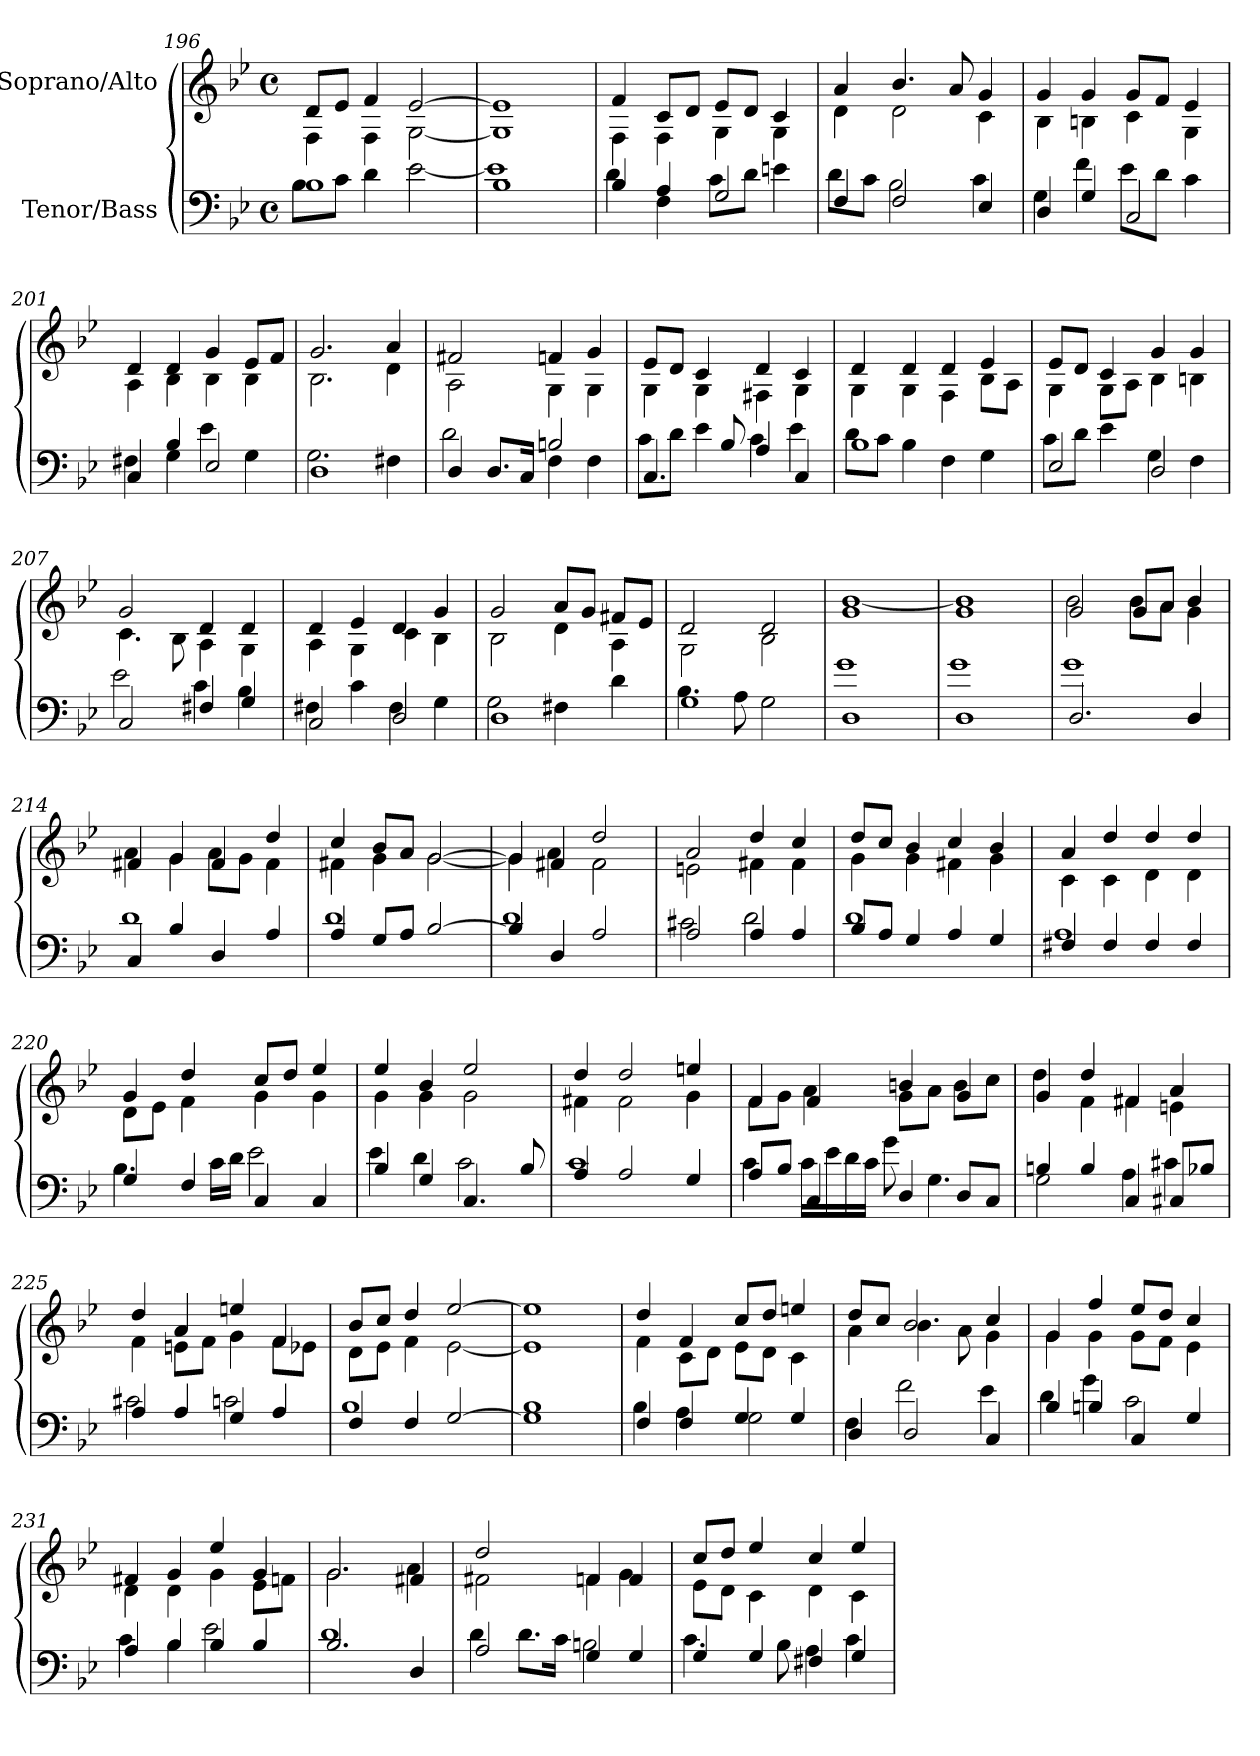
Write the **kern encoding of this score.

**kern	**kern
*part2	*part1
*staff2	*staff1
*I"Tenor/Bass	*I"Soprano/Alto
*clefF4	*clefG2
*k[b-e-]	*k[b-e-]
*B-:	*B-:
*M4/4	*M4/4
*met(c)	*met(c)
=196	=196
*^	*^
1B-	8B-\L	8d/L	4F\
.	8c\J	8e-/J	.
.	4d\	4f/	4F\
.	[2e-\	[2e-/	[2G\
=197	=197	=197	=197
1B-	1e-]	1e-]	1G]
=198	=198	=198	=198
4B-/	4d\	4f/	4F\
4A/	4F\	8c/L	4F\
.	.	8d/J	.
2G/	8c\L	8e-/L	4G\
.	8d\J	8d/J	.
.	4en\	4c/	4G\
!!LO:LB:g=z	!!
=199	=199	=199	=199
4F/	8d\L	4a/	4d\
.	8c\J	.	.
2F/	2B-\	4.b-/	2d\
.	.	8a/	.
4E-/	4c\	4g/	4c\
=200	=200	=200	=200
4D/	4G\	4g/	4B-\
4G/	4f\	4g/	4Bn\
2C/	8e-\L	8g/L	4c\
.	8d\J	8f/J	.
.	4c\	4e-/	4G\
=201	=201	=201	=201
4C/	4F#X\	4d/	4A\
4B-/	4G\	4d/	4B-\
2E-/	4e-\	4g/	4B-\
.	4G\	8e-/L	4B-\
.	.	8f/J	.
=202	=202	=202	=202
1D	2.G\	2.g/	2.B-\
.	4F#X\	4a/	4d\
=203	=203	=203	=203
4D/	2d\	2f#X/	2A\
8.D/L	.	.	.
16C/Jk	.	.	.
2Bn/	4F\	4fn/	4G\
.	4F\	4g/	4G\
=204	=204	=204	=204
4.C/	8c\L	8e-/L	4G\
.	8d\J	8d/J	.
.	4e-\	4c/	4G\
8B-/	.	.	.
4A/	4c\	4d/	4F#X\
4C/	4e-\	4c/	4G\
!!LO:LB:g=z	!!
=205	=205	=205	=205
1B-	8d\L	4d/	4G\
.	8c\J	.	.
.	4B-\	4d/	4G\
.	4F\	4d/	4F\
.	4G\	4e-/	8B-\L
.	.	.	8A\J
=206	=206	=206	=206
2E-/	8c\L	8e-/L	4G\
.	8d\J	8d/J	.
.	4e-\	4c/	8G\L
.	.	.	8A\J
2D/	4G\	4g/	4B-\
.	4F\	4g/	4Bn\
=207	=207	=207	=207
2C/	2e-\	2g/	4.c\
.	.	.	8B-\
4F#X/	4c\	4d/	4A\
4G/	4B-\	4d/	4G\
=208	=208	=208	=208
2C/	4F#X\	4d/	4A\
.	4c\	4e-/	4G\
2D/	4F#\	4d/	4c\
.	4G\	4g/	4B-\
=209	=209	=209	=209
1D	2G\	2g/	2B-\
.	4F#X\	8a/L	4d\
.	.	8g/J	.
.	4d\	8f#X/L	4A\
.	.	8e-/J	.
!!LO:LB:g=z	!!
=210	=210	=210	=210
1G	4.B-\	2d/	2G\
.	8A\	.	.
.	2G\	2d/	2B-\
=211	=211	=211	=211
1D	1g	1g	[1b-
=212	=212	=212	=212
1D	1g	1g	1b-]
=213	=213	=213	=213
2.D/	1g	2g/	2b-\
.	.	8g/L	8b-\L
.	.	8a/J	8a\J
4D/	.	4b-/	4g\
=214	=214	=214	=214
4C/	1d	4f#X/	4a\
4B-/	.	4g/	4g\
4D/	.	4f#/	8a\L
.	.	.	8g\J
4A/	.	4dd/	4f#\
=215	=215	=215	=215
4A/	1d	4cc/	4f#X\
8G/L	.	8b-/L	4g\
8A/J	.	8a/J	.
[2B-/	.	[2g/	[2g\
=216	=216	=216	=216
4B-/]	1d	4g/]	4g\]
4D/	.	4f#X/	4a\
2A/	.	2dd/	2f#\
=217	=217	=217	=217
2A/	2c#X\	2a/	2en\
4A/	2d\	4dd/	4f#X\
4A/	.	4cc/	4f#\
!!LO:LB:g=z	!!
=218	=218	=218	=218
8B-/L	1d	8dd/L	4g\
8A/J	.	8cc/J	.
4G/	.	4b-/	4g\
4A/	.	4cc/	4f#X\
4G/	.	4b-/	4g\
=219	=219	=219	=219
4F#X/	1A	4a/	4c\
4F#/	.	4dd/	4c\
4F#/	.	4dd/	4d\
4F#/	.	4dd/	4d\
=220	=220	=220	=220
4G/	4.B-\	4g/	8d\L
.	.	.	8e-\J
4F/	.	4dd/	4f\
.	16c\LL	.	.
.	16d\JJ	.	.
4C/	2e-\	8cc/L	4g\
.	.	8dd/J	.
4C/	.	4ee-/	4g\
=221	=221	=221	=221
4B-/	4e-\	4ee-/	4g\
4G/	4d\	4b-/	4g\
4.C/	2c\	2ee-/	2g\
8B-/	.	.	.
=222	=222	=222	=222
4A/	1c	4dd/	4f#X\
2A/	.	2dd/	2f#\
4G/	.	4een/	4g\
!!LO:PB:g=z	!!
=223	=223	=223	=223
8A/L	4c\	4f/	8f\L
8B-/J	.	.	8g\J
4C/	16c\LL	4f/	4a\
.	16e-\	.	.
.	16d\	.	.
.	16c\JJ	.	.
4D/	8g\	4bn/	8g\L
.	4.G\	.	8a\J
8D/L	.	4g/	8b\L
8C/J	.	.	8cc\J
=224	=224	=224	=224
4Bn/	2G\	4g/	4dd\
4B/	.	4dd/	4f\
4C/	4A\	4f#X/	4f#\
8C#X/L	4c#X\	4a/	4en\
8B-X/J	.	.	.
=225	=225	=225	=225
4A/	2c#X\	4dd/	4f\
4A/	.	4a/	8en\L
.	.	.	8f\J
4G/	2cn\	4een/	4g\
4A/	.	4f/	8f\L
.	.	.	8e-X\J
=226	=226	=226	=226
4F/	1B-	8b-/L	8d\L
.	.	8cc/J	8e-\J
4F/	.	4dd/	4f\
[2G/	.	[2ee-/	[2e-\
=227	=227	=227	=227
1G]	1B-	1ee-]	1e-]
!!LO:LB:g=z	!!
=228	=228	=228	=228
4F/	4B-\	4dd/	4f\
4F/	4A\	4f/	8c\L
.	.	.	8d\J
4G/	2G\	8cc/L	8e-\L
.	.	8dd/J	8d\J
4G/	.	4een/	4c\
=229	=229	=229	=229
4D/	4F\	8dd/L	4a\
.	.	8cc/J	.
2D/	2f\	2b-/	4.b-\
.	.	.	8a\
4C/	4e-\	4cc/	4g\
=230	=230	=230	=230
4B-/	4d\	4g/	4g\
4Bn/	4g\	4ff/	4g\
4C/	2c\	8ee-/L	8g\L
.	.	8dd/J	8f\J
4G/	.	4cc/	4e-\
=231	=231	=231	=231
4A/	4c\	4f#X/	4d\
4B-/	4B-\	4g/	4d\
4B-/	2e-\	4ee-/	4g\
4B-/	.	4g/	8e-\L
.	.	.	8fn\J
=232	=232	=232	=232
2.B-/	1d	2.g/	2.g\
4D/	.	4f#X/	4a\
=233	=233	=233	=233
2A/	4d\	2dd/	2f#X\
.	8.d\L	.	.
.	16c\Jk	.	.
4G/	2Bn\	4fn/	4f\
4G/	.	4f/	4g\
!!LO:LB:g=z	!!
=234	=234	=234	=234
4G/	4.c\	8cc/L	8e-\L
.	.	8dd/J	8d\J
4G/	.	4ee-/	4c\
.	8B-\	.	.
4F#X/	4A\	4cc/	4d\
4G/	4c\	4ee-/	4c\
*v	*v	*	*
*	*v	*v
=	=
*-	*-
